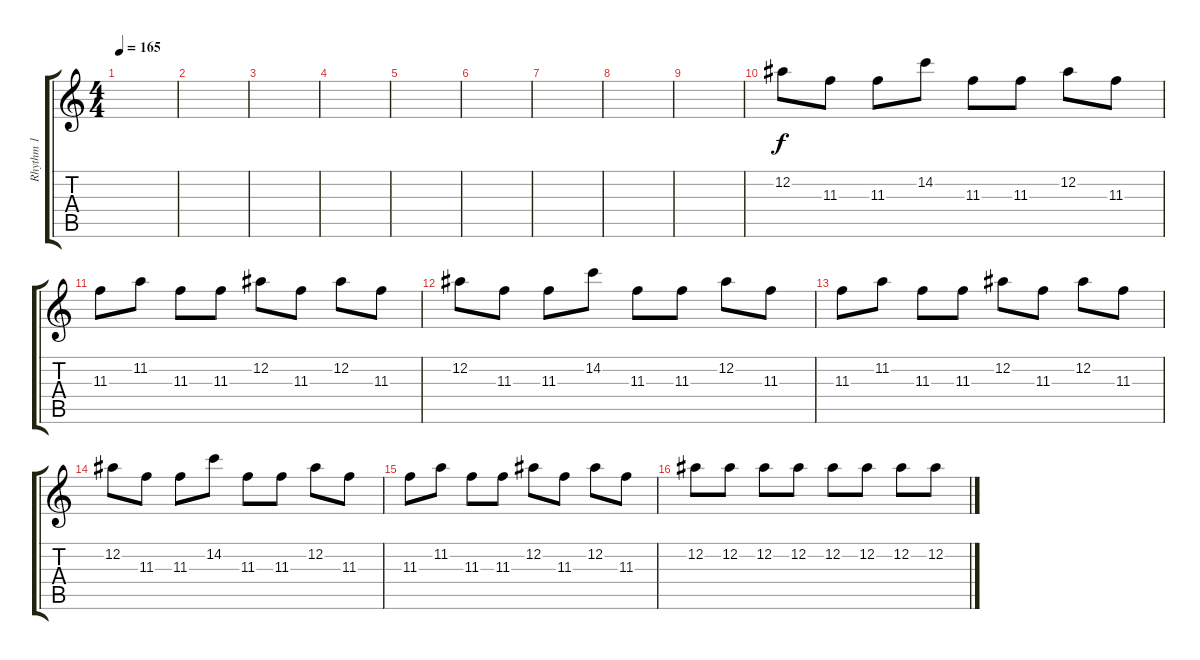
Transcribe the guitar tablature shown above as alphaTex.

\track ("Rhythm 1" "Rhythm 1") {instrument distortionguitar}
\staff {score tabs}
\tuning (Eb4 Bb3 Gb3 Db3 Ab2 Eb2) {hide}
\ts (4 4)
\tempo 165
\clef g2
\ks c
|
|
|
|
|
|
|
|
|
12.2.8 11.3.8 11.3.8 14.2.8 11.3.8 11.3.8 12.2.8 11.3.8 |
11.3.8 11.2.8 11.3.8 11.3.8 12.2.8 11.3.8 12.2.8 11.3.8 |
12.2.8 11.3.8 11.3.8 14.2.8 11.3.8 11.3.8 12.2.8 11.3.8 |
11.3.8 11.2.8 11.3.8 11.3.8 12.2.8 11.3.8 12.2.8 11.3.8 |
12.2.8 11.3.8 11.3.8 14.2.8 11.3.8 11.3.8 12.2.8 11.3.8 |
11.3.8 11.2.8 11.3.8 11.3.8 12.2.8 11.3.8 12.2.8 11.3.8 |
12.2.8 12.2.8 12.2.8 12.2.8 12.2.8 12.2.8 12.2.8 12.2.8
